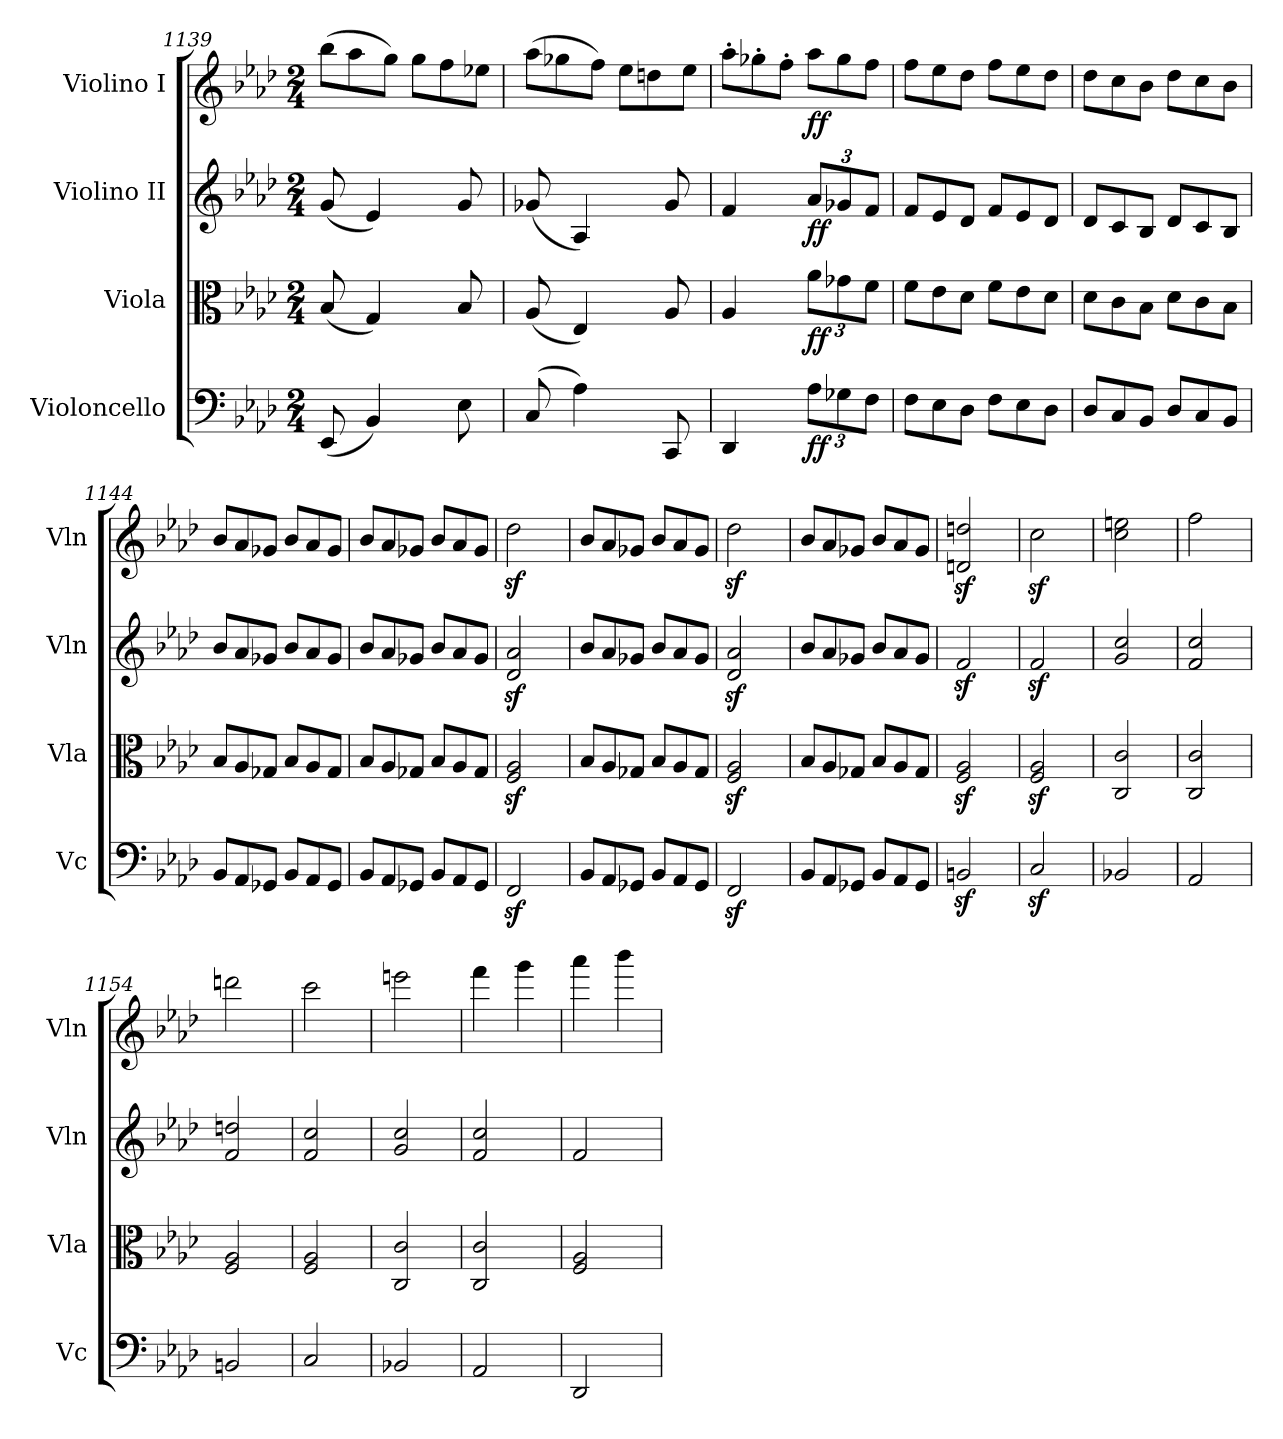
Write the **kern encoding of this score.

**kern	**dynam	**kern	**dynam	**kern	**dynam	**kern	**dynam
*part4	*part4	*part3	*part3	*part2	*part2	*part1	*part1
*staff4	*staff4	*staff3	*staff3	*staff2	*staff2	*staff1	*staff1
*I"Violoncello	*	*I"Viola	*	*I"Violino II	*	*I"Violino I	*
*I'Vc	*	*I'Vla	*	*I'Vln	*	*I'Vln	*
*clefF4	*	*clefC3	*	*clefG2	*	*clefG2	*
*k[b-e-a-d-]	*	*k[b-e-a-d-]	*	*k[b-e-a-d-]	*	*k[b-e-a-d-]	*
*M2/4	*	*M2/4	*	*M2/4	*	*M2/4	*
*	*	*	*	*	*	*Xtuplet	*
=1139	=1139	=1139	=1139	=1139	=1139	=1139	=1139
(8EE-/	.	(8B-/	.	(8g/	.	(12bb-\L	.
.	.	.	.	.	.	12aa-\	.
4BB-/)	.	4G/)	.	4e-/)	.	.	.
.	.	.	.	.	.	12gg\J)	.
.	.	.	.	.	.	12gg\L	.
.	.	.	.	.	.	12ff\	.
8E-\	.	8B-/	.	8g/	.	.	.
.	.	.	.	.	.	12ee-X\J	.
=1140	=1140	=1140	=1140	=1140	=1140	=1140	=1140
(8C/	.	(8A-/	.	(8g-X/	.	(12aa-\L	.
.	.	.	.	.	.	12gg-X\	.
4A-\)	.	4E-/)	.	4A-/)	.	.	.
.	.	.	.	.	.	12ff\J)	.
.	.	.	.	.	.	12ee-\L	.
.	.	.	.	.	.	12ddn\	.
8CC/	.	8A-/	.	8g-/	.	.	.
.	.	.	.	.	.	12ee-\J	.
=1141	=1141	=1141	=1141	=1141	=1141	=1141	=1141
4DD-/	.	4A-/	.	4f/	.	12aa-'\L	.
.	.	.	.	.	.	12gg-X'\	.
.	.	.	.	.	.	12ff'\J	.
*Xbrackettup	*	*Xbrackettup	*	*Xbrackettup	*	*	*
!	!LO:DY:b	!	!LO:DY:b	!	!LO:DY:b	!	!LO:DY:b
12A-\L	ff	12a-\L	ff	12a-/L	ff	12aa-\L	ff
12G-X\	.	12g-X\	.	12g-X/	.	12gg-\	.
12F\J	.	12f\J	.	12f/J	.	12ff\J	.
=1142	=1142	=1142	=1142	=1142	=1142	=1142	=1142
*Xtuplet	*	*Xtuplet	*	*Xtuplet	*	*	*
12F\L	.	12f\L	.	12f/L	.	12ff\L	.
12E-\	.	12e-\	.	12e-/	.	12ee-\	.
12D-\J	.	12d-\J	.	12d-/J	.	12dd-\J	.
12F\L	.	12f\L	.	12f/L	.	12ff\L	.
12E-\	.	12e-\	.	12e-/	.	12ee-\	.
12D-\J	.	12d-\J	.	12d-/J	.	12dd-\J	.
=1143	=1143	=1143	=1143	=1143	=1143	=1143	=1143
12D-/L	.	12d-\L	.	12d-/L	.	12dd-\L	.
12C/	.	12c\	.	12c/	.	12cc\	.
12BB-/J	.	12B-\J	.	12B-/J	.	12b-\J	.
12D-/L	.	12d-\L	.	12d-/L	.	12dd-\L	.
12C/	.	12c\	.	12c/	.	12cc\	.
12BB-/J	.	12B-\J	.	12B-/J	.	12b-\J	.
!!LO:LB:g=z
=1144	=1144	=1144	=1144	=1144	=1144	=1144	=1144
12BB-/L	.	12B-/L	.	12b-/L	.	12b-/L	.
12AA-/	.	12A-/	.	12a-/	.	12a-/	.
12GG-X/J	.	12G-X/J	.	12g-X/J	.	12g-X/J	.
12BB-/L	.	12B-/L	.	12b-/L	.	12b-/L	.
12AA-/	.	12A-/	.	12a-/	.	12a-/	.
12GG-/J	.	12G-/J	.	12g-/J	.	12g-/J	.
=1145	=1145	=1145	=1145	=1145	=1145	=1145	=1145
12BB-/L	.	12B-/L	.	12b-/L	.	12b-/L	.
12AA-/	.	12A-/	.	12a-/	.	12a-/	.
12GG-X/J	.	12G-X/J	.	12g-X/J	.	12g-X/J	.
12BB-/L	.	12B-/L	.	12b-/L	.	12b-/L	.
12AA-/	.	12A-/	.	12a-/	.	12a-/	.
12GG-/J	.	12G-/J	.	12g-/J	.	12g-/J	.
=1146	=1146	=1146	=1146	=1146	=1146	=1146	=1146
2FFz</	.	2F/z< 2A-/z<	.	2d-/z< 2a-/z<	.	2dd-z<\	.
=1147	=1147	=1147	=1147	=1147	=1147	=1147	=1147
12BB-/L	.	12B-/L	.	12b-/L	.	12b-/L	.
12AA-/	.	12A-/	.	12a-/	.	12a-/	.
12GG-X/J	.	12G-X/J	.	12g-X/J	.	12g-X/J	.
12BB-/L	.	12B-/L	.	12b-/L	.	12b-/L	.
12AA-/	.	12A-/	.	12a-/	.	12a-/	.
12GG-/J	.	12G-/J	.	12g-/J	.	12g-/J	.
=1148	=1148	=1148	=1148	=1148	=1148	=1148	=1148
2FFz</	.	2F/z< 2A-/z<	.	2d-/z< 2a-/z<	.	2dd-z<\	.
=1149	=1149	=1149	=1149	=1149	=1149	=1149	=1149
12BB-/L	.	12B-/L	.	12b-/L	.	12b-/L	.
12AA-/	.	12A-/	.	12a-/	.	12a-/	.
12GG-X/J	.	12G-X/J	.	12g-X/J	.	12g-X/J	.
12BB-/L	.	12B-/L	.	12b-/L	.	12b-/L	.
12AA-/	.	12A-/	.	12a-/	.	12a-/	.
12GG-/J	.	12G-/J	.	12g-/J	.	12g-/J	.
=1150	=1150	=1150	=1150	=1150	=1150	=1150	=1150
2BBnz</	.	2F/z< 2A-/z<	.	2fz</	.	2dn/z< 2ddn/z<	.
=1151	=1151	=1151	=1151	=1151	=1151	=1151	=1151
2Cz</	.	2F/z< 2A-/z<	.	2fz</	.	2ccz<\	.
=1152	=1152	=1152	=1152	=1152	=1152	=1152	=1152
!	!LO:DY:b	!	!LO:DY:b	!	!LO:DY:b	!	!LO:DY:b
2BB-X/	other-dynamics	2C/ 2c/	other-dynamics	2g/ 2cc/	other-dynamics	2cc\ 2een\	other-dynamics
=1153	=1153	=1153	=1153	=1153	=1153	=1153	=1153
2AA-/	.	2C/ 2c/	.	2f/ 2cc/	.	2ff\	.
=1154	=1154	=1154	=1154	=1154	=1154	=1154	=1154
2BBn/	.	2F/ 2A-/	.	2f/ 2ddn/	.	2dddn\	.
=1155	=1155	=1155	=1155	=1155	=1155	=1155	=1155
2C/	.	2F/ 2A-/	.	2f/ 2cc/	.	2ccc\	.
=1156	=1156	=1156	=1156	=1156	=1156	=1156	=1156
2BB-X/	.	2C/ 2c/	.	2g/ 2cc/	.	2eeen\	.
=1157	=1157	=1157	=1157	=1157	=1157	=1157	=1157
2AA-/	.	2C/ 2c/	.	2f/ 2cc/	.	4fff\	.
.	.	.	.	.	.	4ggg\	.
!!LO:PB:g=z
=1158	=1158	=1158	=1158	=1158	=1158	=1158	=1158
2DD-/	.	2F/ 2A-/	.	2f/	.	4aaa-\	.
.	.	.	.	.	.	4bbb-\	.
=	=	=	=	=	=	=	=
*-	*-	*-	*-	*-	*-	*-	*-
